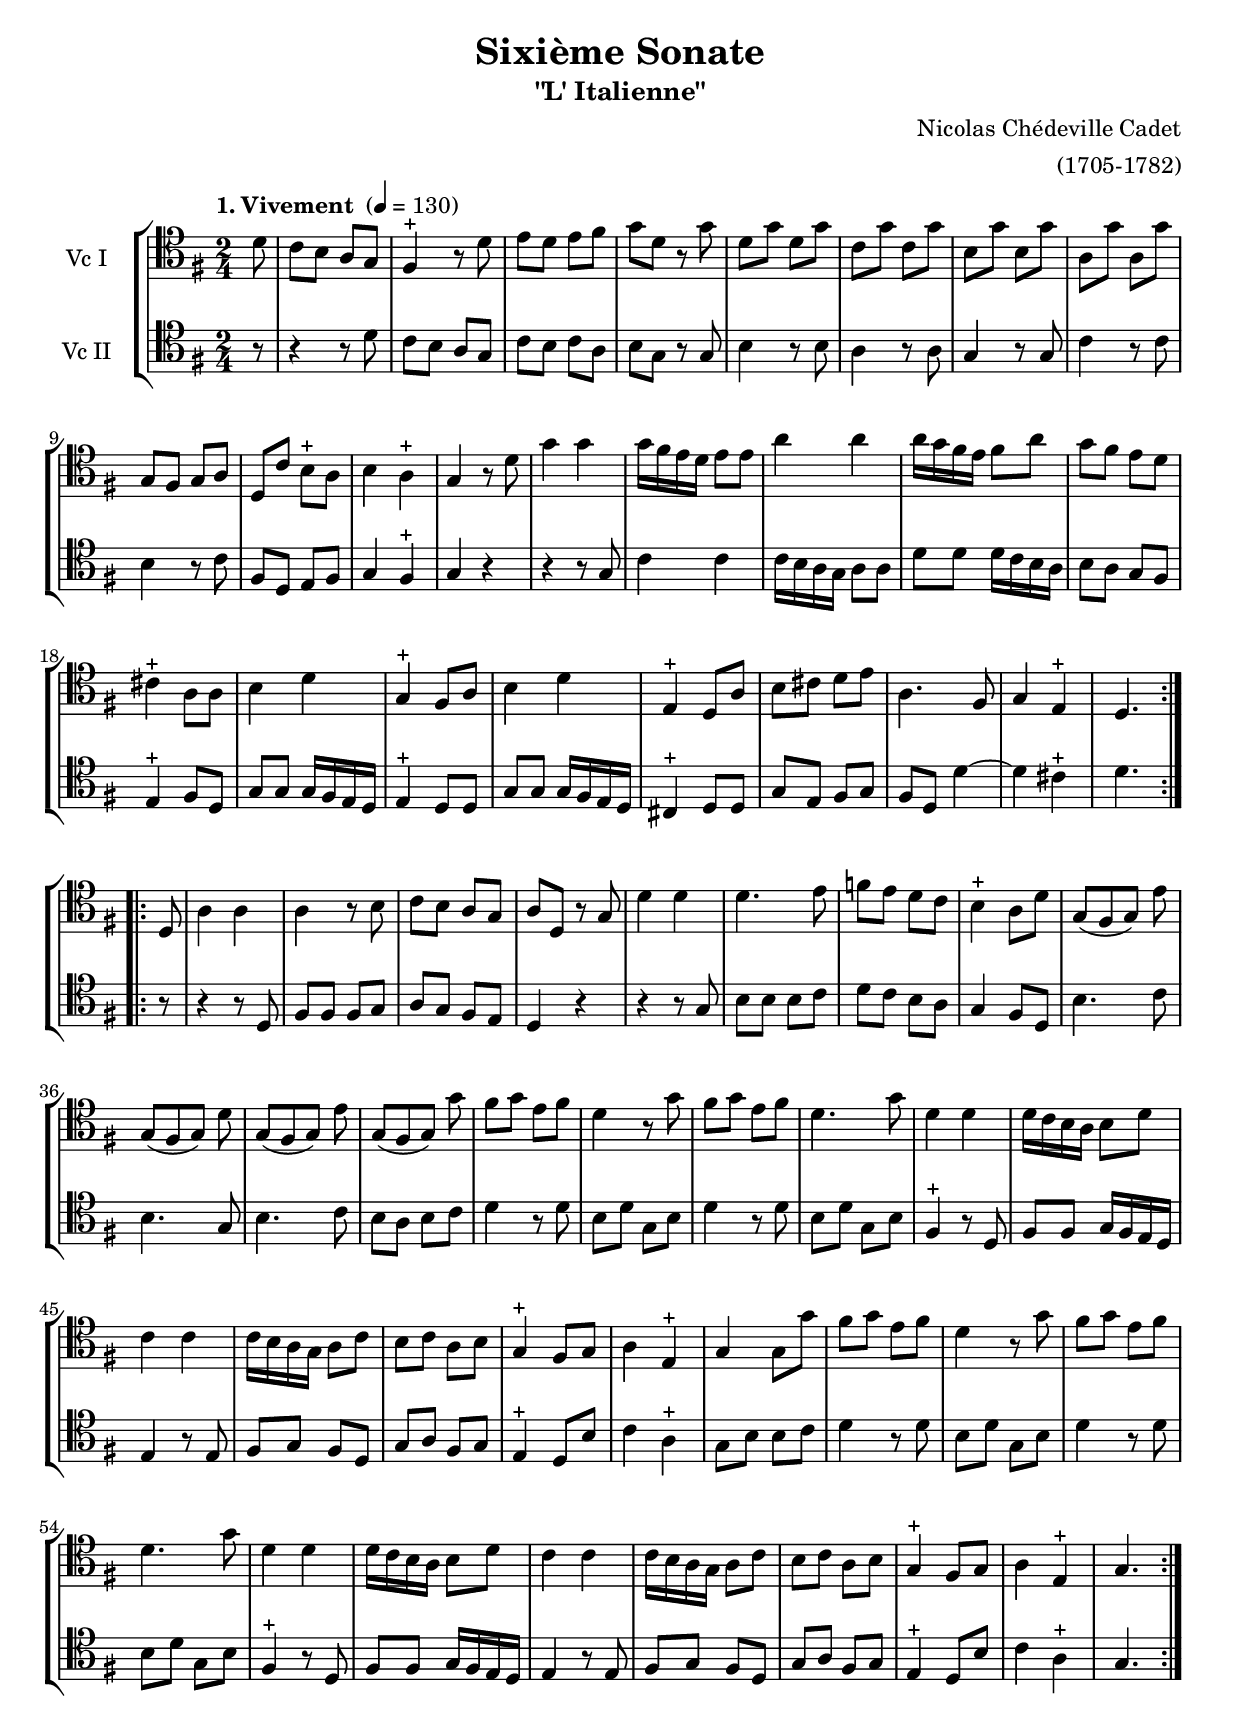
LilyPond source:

\version "2.14.2"
\include "deutsch.ly"

#(set-global-staff-size 20)

\header {
  title = "Sixième Sonate"
  subtitle = "\"L' Italienne\""
  composer = "Nicolas Chédeville Cadet"
  arranger = "(1705-1782)"
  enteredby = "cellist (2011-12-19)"
}

voiceconsts = {
% \clef "treble"
 \clef "tenor"
% \numericTimeSignature
 \compressFullBarRests
}

%minstr = "harpsichord"
%minstr = "clarinet"
%minstr = "accordion"
minstr = "bassoon"

iitwo = { \bar "||" \partial 2 }

va = \relative c'' {
  \voiceconsts

  \tempo "1. Vivement " 4=130 \key g \major \time 2/4 
  \repeat volta 2 {
    \partial 8 d8
    c h a g
    fis4-+ r8 d'
    e d e fis
    g d r g
    d g d g
    c, g' c, g'
    h, g' h, g'

    a, g' a, g'
    g, fis g a
    d, c' h-+ a
    h4 a-+
    g r8 d'
    g4 g
    g16 fis e d e8 e

    a4 a
    a16 g fis e fis8 a
    g fis e d
    cis4-+ a8 a
    h4 d
    g,-+ fis8 a

    h4 d
    e,-+ d8 a'
    h cis d e
    a,4. fis8
    g4 e-+
    d4.
  }
  \repeat volta 2 {
    \partial 8 d8
    a'4 a

    a r8 h
    c h a g
    a d, r g
    d'4 d
    d4. e8
    f e d c
    h4-+ a8 d

    g,[( fis g]) e'
    g,[( fis g]) d'
    g,[( fis g]) e'
    g,[( fis g]) g'
    fis g e fis
    d4 r8 g
    fis g e fis

    d4. g8
    d4 d
    d16 c h a h8 d
    c4 c
    c16 h a g a8 c
    h c a h

    g4-+ fis8 g
    a4 e-+
    g g8 g'
    fis g e fis
    d4 r8 g
    fis g e fis
    d4. g8
    d4 d

    d16 c h a h8 d
    c4 c
    c16 h a g a8 c
    h c a h
    g4-+ fis8 g
    a4 e-+
    g4.
  }
}

vb = \relative c'' {
  \voiceconsts

  \tempo "1. Vivement " 4=130 \key g \major \time 2/4 
  \repeat volta 2 {
    \partial 8 r8
    r4 r8 d
    c h a g
    c h c a
    h g r g
    h4 r8 h
    a4 r8 a
    g4 r8 g

    c4 r8 c
    h4 r8 c
    fis, d e fis
    g4 fis-+
    g r
    r r8 g
    c4 c

    c16 h a g a8 a
    d d d16 c h a
    h8 a g fis
    e4-+ fis8 d
    g g g16 fis e d
    e4-+ d8 d

    g g g16 fis e d
    cis4-+ d8 d
    g e fis g
    fis d d'4~
    d cis-+
    d4.
  }
  \repeat volta 2 {
    \partial 8 r8
    r4 r8 d,

    fis fis fis g
    a g fis e
    d4 r
    r r8 g
    h h h c
    d c h a
    g4 fis8 d

    h'4. c8
    h4. g8
    h4. c8
    h a h c
    d4 r8 d
    h d g, h
    d4 r8 d

    h d g, h
    fis4-+ r8 d
    fis fis g16 fis e d
    e4 r8 e
    fis g fis d
    g a fis g

    e4-+ d8 h'
    c4 a-+
    g8 h h c
    d4 r8 d
    h d g, h
    d4 r8 d
    h d g, h
    fis4-+ r8 d

    fis fis g16 fis e d
    e4 r8 e
    fis g fis d
    g a fis g
    e4-+ d8 h'
    c4 a-+
    g4.
  }
}


music = \new StaffGroup <<
      \new Staff {
	\set Staff.midiInstrument = \minstr
	\set Staff.instrumentName = #"Vc I"
	\transpose g g, { \va }
      }

      \new Staff {
	\set Staff.midiInstrument = \minstr
	\set Staff.instrumentName = #"Vc II"
	\transpose g g, { \vb }
      }
>>

\book {
  \score {
    \music
    \layout {}
  }

  \score {
    \unfoldRepeats \music

    \midi {
      \context {
        \Score
      }
    }
  }
}
